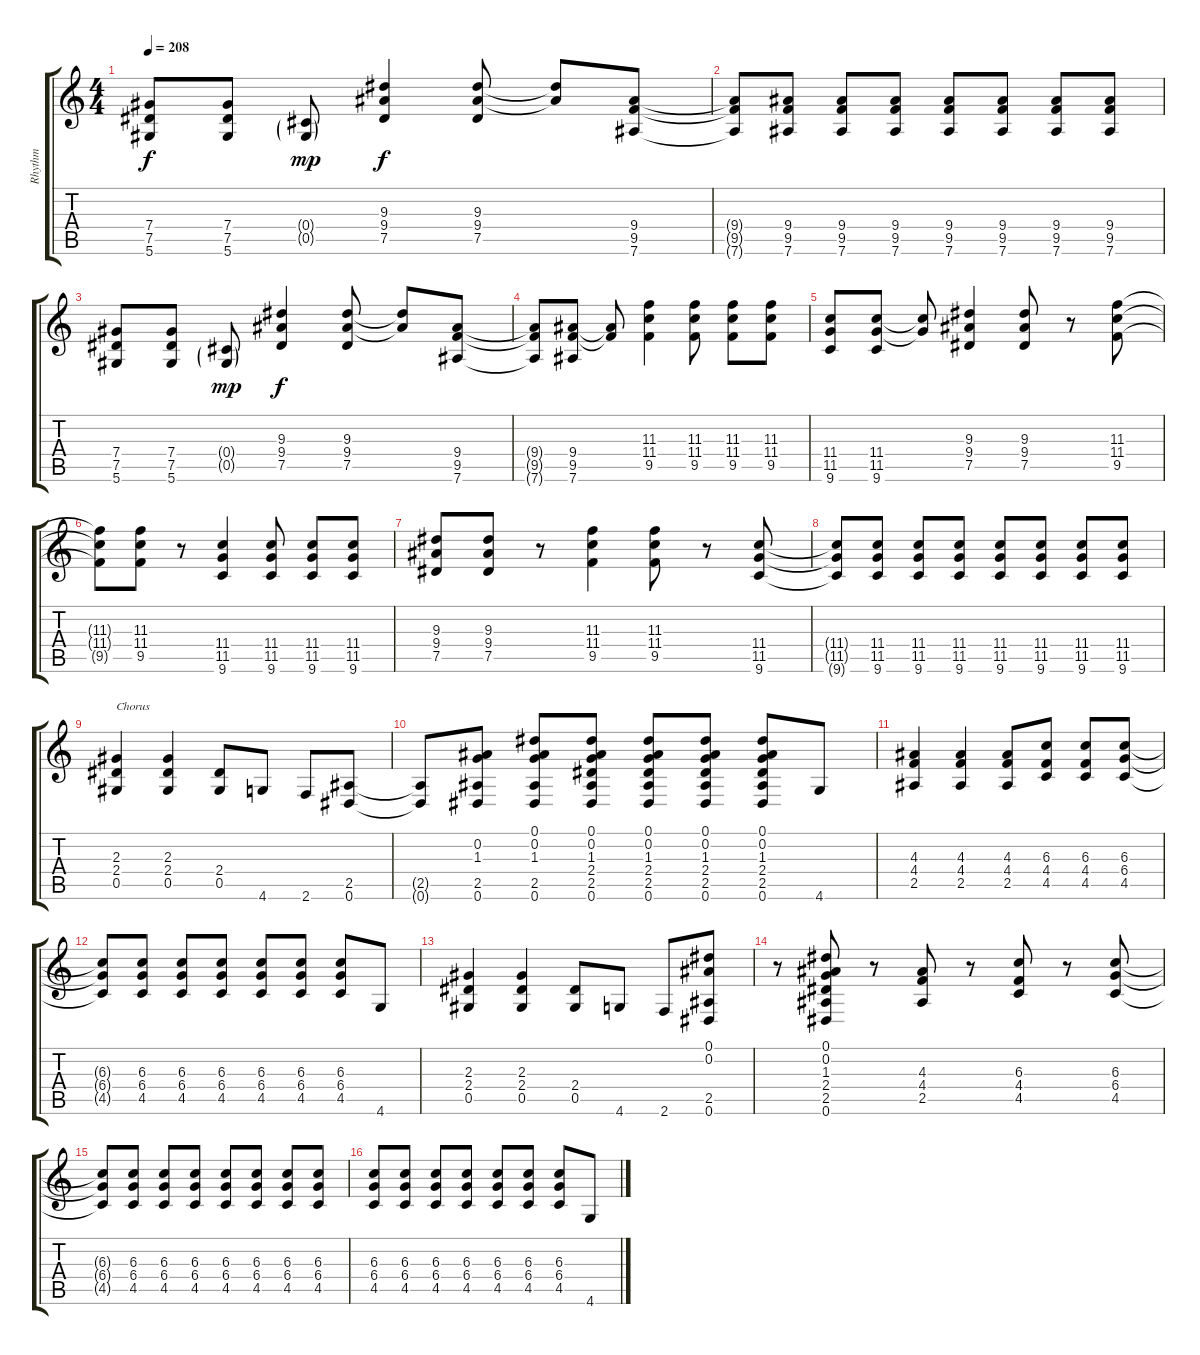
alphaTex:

\track ("Rhythm" "Rhythm") {instrument distortionguitar}
\staff {score tabs}
\tuning (Eb4 Bb3 Gb3 Db3 Ab2 Eb2) {hide}
\ts (4 4)
\tempo 208
\clef g2
\ks c
(7.4 7.5 5.6).8{dy f} (7.4 7.5 5.6).8 (0.4{g} 0.5{g}).8{dy mp} (9.3 9.4 7.5).4{dy f} (9.3 9.4 7.5).8 (9.3{t} 9.4{t}).8 (9.4 9.5 7.6).8 |
(9.4{t} 9.5{t} 7.6{t}).8 (9.4 9.5 7.6).8 (9.4 9.5 7.6).8 (9.4 9.5 7.6).8 (9.4 9.5 7.6).8 (9.4 9.5 7.6).8 (9.4 9.5 7.6).8 (9.4 9.5 7.6).8 |
(7.4 7.5 5.6).8 (7.4 7.5 5.6).8 (0.4{g} 0.5{g}).8{dy mp} (9.3 9.4 7.5).4{dy f} (9.3 9.4 7.5).8 (9.3{t} 9.4{t}).8 (9.4 9.5 7.6).8 |
(9.4{t} 9.5{t} 7.6{t}).8 (9.4 9.5 7.6).8 (9.4{t} 9.5{t}).8 (11.3 11.4 9.5).4 (11.3 11.4 9.5).8 (11.3 11.4 9.5).8 (11.3 11.4 9.5).8 |
(11.4 11.5 9.6).8 (11.4 11.5 9.6).8 (11.4{t} 11.5{t}).8 (9.3 9.4 7.5).4 (9.3 9.4 7.5).8 r.8 (11.3 11.4 9.5).8 |
(11.3{t} 11.4{t} 9.5{t}).8 (11.3 11.4 9.5).8 r.8 (11.4 11.5 9.6).4 (11.4 11.5 9.6).8 (11.4 11.5 9.6).8 (11.4 11.5 9.6).8 |
(9.3 9.4 7.5).8 (9.3 9.4 7.5).8 r.8 (11.3 11.4 9.5).4 (11.3 11.4 9.5).8 r.8 (11.4 11.5 9.6).8 |
(11.4{t} 11.5{t} 9.6{t}).8 (11.4 11.5 9.6).8 (11.4 11.5 9.6).8 (11.4 11.5 9.6).8 (11.4 11.5 9.6).8 (11.4 11.5 9.6).8 (11.4 11.5 9.6).8 (11.4 11.5 9.6).8 |
(2.3 2.4 0.5).4{txt "Chorus"} (2.3 2.4 0.5).4 (2.4 0.5).8 4.6.8 2.6.8 (2.5 0.6).8 |
(2.5{t} 0.6{t}).8 (0.2 1.3 2.5 0.6).8 (0.1 0.2 1.3 2.5 0.6).8 (0.1 0.2 1.3 2.4 2.5 0.6).8 (0.1 0.2 1.3 2.4 2.5 0.6).8 (0.1 0.2 1.3 2.4 2.5 0.6).8 (0.1 0.2 1.3 2.4 2.5 0.6).8 4.6.8 |
(4.3 4.4 2.5).4 (4.3 4.4 2.5).4 (4.3 4.4 2.5).8 (6.3 4.4 4.5).8 (6.3 4.4 4.5).8 (6.3 6.4 4.5).8 |
(6.3{t} 6.4{t} 4.5{t}).8 (6.3 6.4 4.5).8 (6.3 6.4 4.5).8 (6.3 6.4 4.5).8 (6.3 6.4 4.5).8 (6.3 6.4 4.5).8 (6.3 6.4 4.5).8 4.6.8 |
(2.3 2.4 0.5).4 (2.3 2.4 0.5).4 (2.4 0.5).8 4.6.8 2.6.8 (0.1 0.2 2.5 0.6).8 |
r.8 (0.1 0.2 1.3 2.4 2.5 0.6).8 r.8 (4.3 4.4 2.5).8 r.8 (6.3 4.4 4.5).8 r.8 (6.3 6.4 4.5).8 |
(6.3{t} 6.4{t} 4.5{t}).8 (6.3 6.4 4.5).8 (6.3 6.4 4.5).8 (6.3 6.4 4.5).8 (6.3 6.4 4.5).8 (6.3 6.4 4.5).8 (6.3 6.4 4.5).8 (6.3 6.4 4.5).8 |
(6.3 6.4 4.5).8 (6.3 6.4 4.5).8 (6.3 6.4 4.5).8 (6.3 6.4 4.5).8 (6.3 6.4 4.5).8 (6.3 6.4 4.5).8 (6.3 6.4 4.5).8 4.6.8
